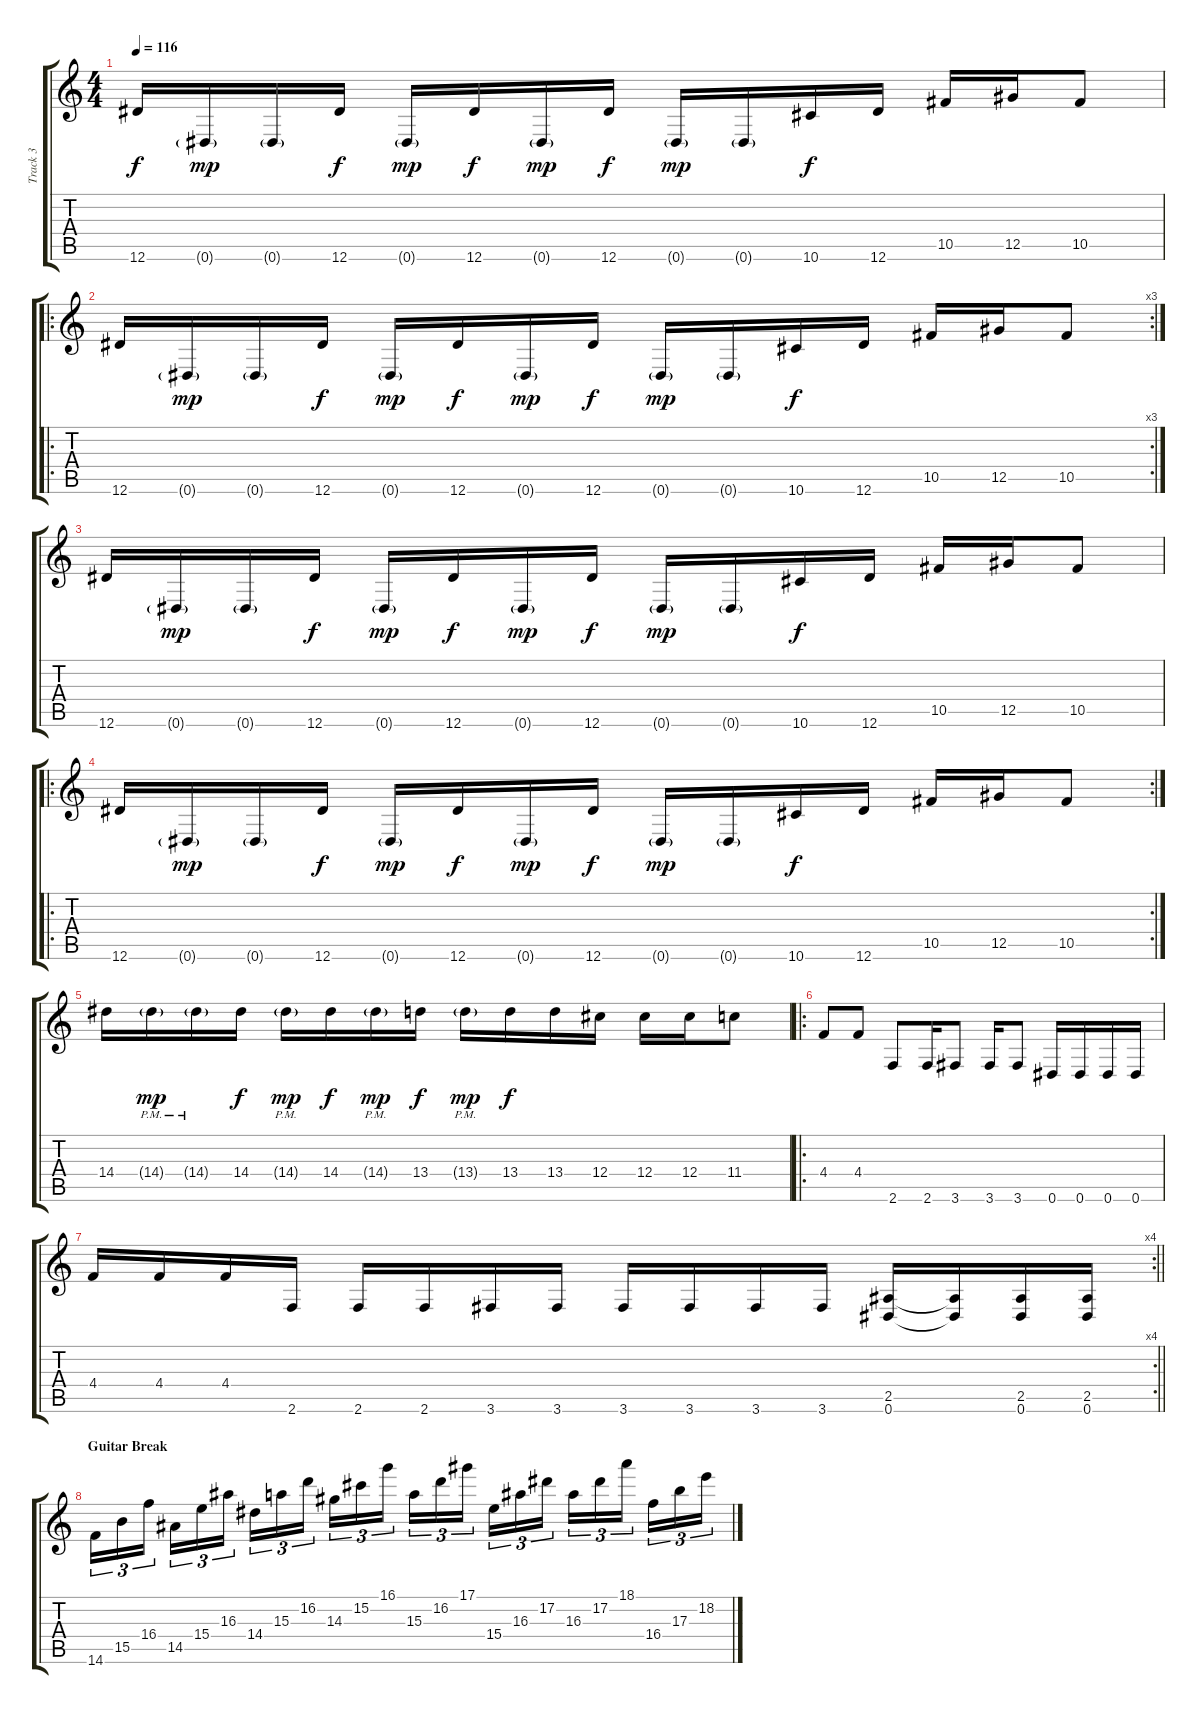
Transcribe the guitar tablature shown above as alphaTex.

\track ("Track 3" "Track 3") {instrument distortionguitar}
\staff {score tabs}
\tuning (Eb4 Bb3 Gb3 Db3 Ab2 Eb2) {hide}
\ts (4 4)
\tempo 116
\clef g2
\ks c
12.6.16{dy f} 0.6{g}.16{dy mp} 0.6{g}.16 12.6.16{dy f} 0.6{g}.16{dy mp} 12.6.16{dy f} 0.6{g}.16{dy mp} 12.6.16{dy f} 0.6{g}.16{dy mp} 0.6{g}.16 10.6.16{dy f} 12.6.16 10.5.16 12.5.16 10.5.8 |
\ro
\rc 3
12.6.16 0.6{g}.16{dy mp} 0.6{g}.16 12.6.16{dy f} 0.6{g}.16{dy mp} 12.6.16{dy f} 0.6{g}.16{dy mp} 12.6.16{dy f} 0.6{g}.16{dy mp} 0.6{g}.16 10.6.16{dy f} 12.6.16 10.5.16 12.5.16 10.5.8 |
12.6.16 0.6{g}.16{dy mp} 0.6{g}.16 12.6.16{dy f} 0.6{g}.16{dy mp} 12.6.16{dy f} 0.6{g}.16{dy mp} 12.6.16{dy f} 0.6{g}.16{dy mp} 0.6{g}.16 10.6.16{dy f} 12.6.16 10.5.16 12.5.16 10.5.8 |
\ro
\rc 2
12.6.16 0.6{g}.16{dy mp} 0.6{g}.16 12.6.16{dy f} 0.6{g}.16{dy mp} 12.6.16{dy f} 0.6{g}.16{dy mp} 12.6.16{dy f} 0.6{g}.16{dy mp} 0.6{g}.16 10.6.16{dy f} 12.6.16 10.5.16 12.5.16 10.5.8 |
14.4.16 14.4{g pm}.16{dy mp} 14.4{g pm}.16 14.4.16{dy f} 14.4{g pm}.16{dy mp} 14.4.16{dy f} 14.4{g pm}.16{dy mp} 13.4.16{dy f} 13.4{g pm}.16{dy mp} 13.4.16{dy f} 13.4.16 12.4.16 12.4.16 12.4.16 11.4.8 |
\ro
4.4.8 4.4.8 2.6.8 2.6.16 3.6.8 3.6.16 3.6.8 0.6.16 0.6.16 0.6.16 0.6.16 |
\rc 4
\barLineRight lightlight
4.4.16 4.4.16 4.4.16 2.6.16 2.6.16 2.6.16 3.6.16 3.6.16 3.6.16 3.6.16 3.6.16 3.6.16 (2.5 0.6).16 (2.5{t} 0.6{t}).16 (2.5 0.6).16 (2.5 0.6).16 |
\section ("" "Guitar Break")
14.6.16{tu (3 2)} 15.5.16{tu (3 2)} 16.4.16{tu (3 2)} 14.5.16{tu (3 2)} 15.4.16{tu (3 2)} 16.3.16{tu (3 2)} 14.4.16{tu (3 2)} 15.3.16{tu (3 2)} 16.2.16{tu (3 2)} 14.3.16{tu (3 2)} 15.2.16{tu (3 2)} 16.1.16{tu (3 2)} 15.3.16{tu (3 2)} 16.2.16{tu (3 2)} 17.1.16{tu (3 2)} 15.4.16{tu (3 2)} 16.3.16{tu (3 2)} 17.2.16{tu (3 2)} 16.3.16{tu (3 2)} 17.2.16{tu (3 2)} 18.1.16{tu (3 2)} 16.4.16{tu (3 2)} 17.3.16{tu (3 2)} 18.2.16{tu (3 2)}
